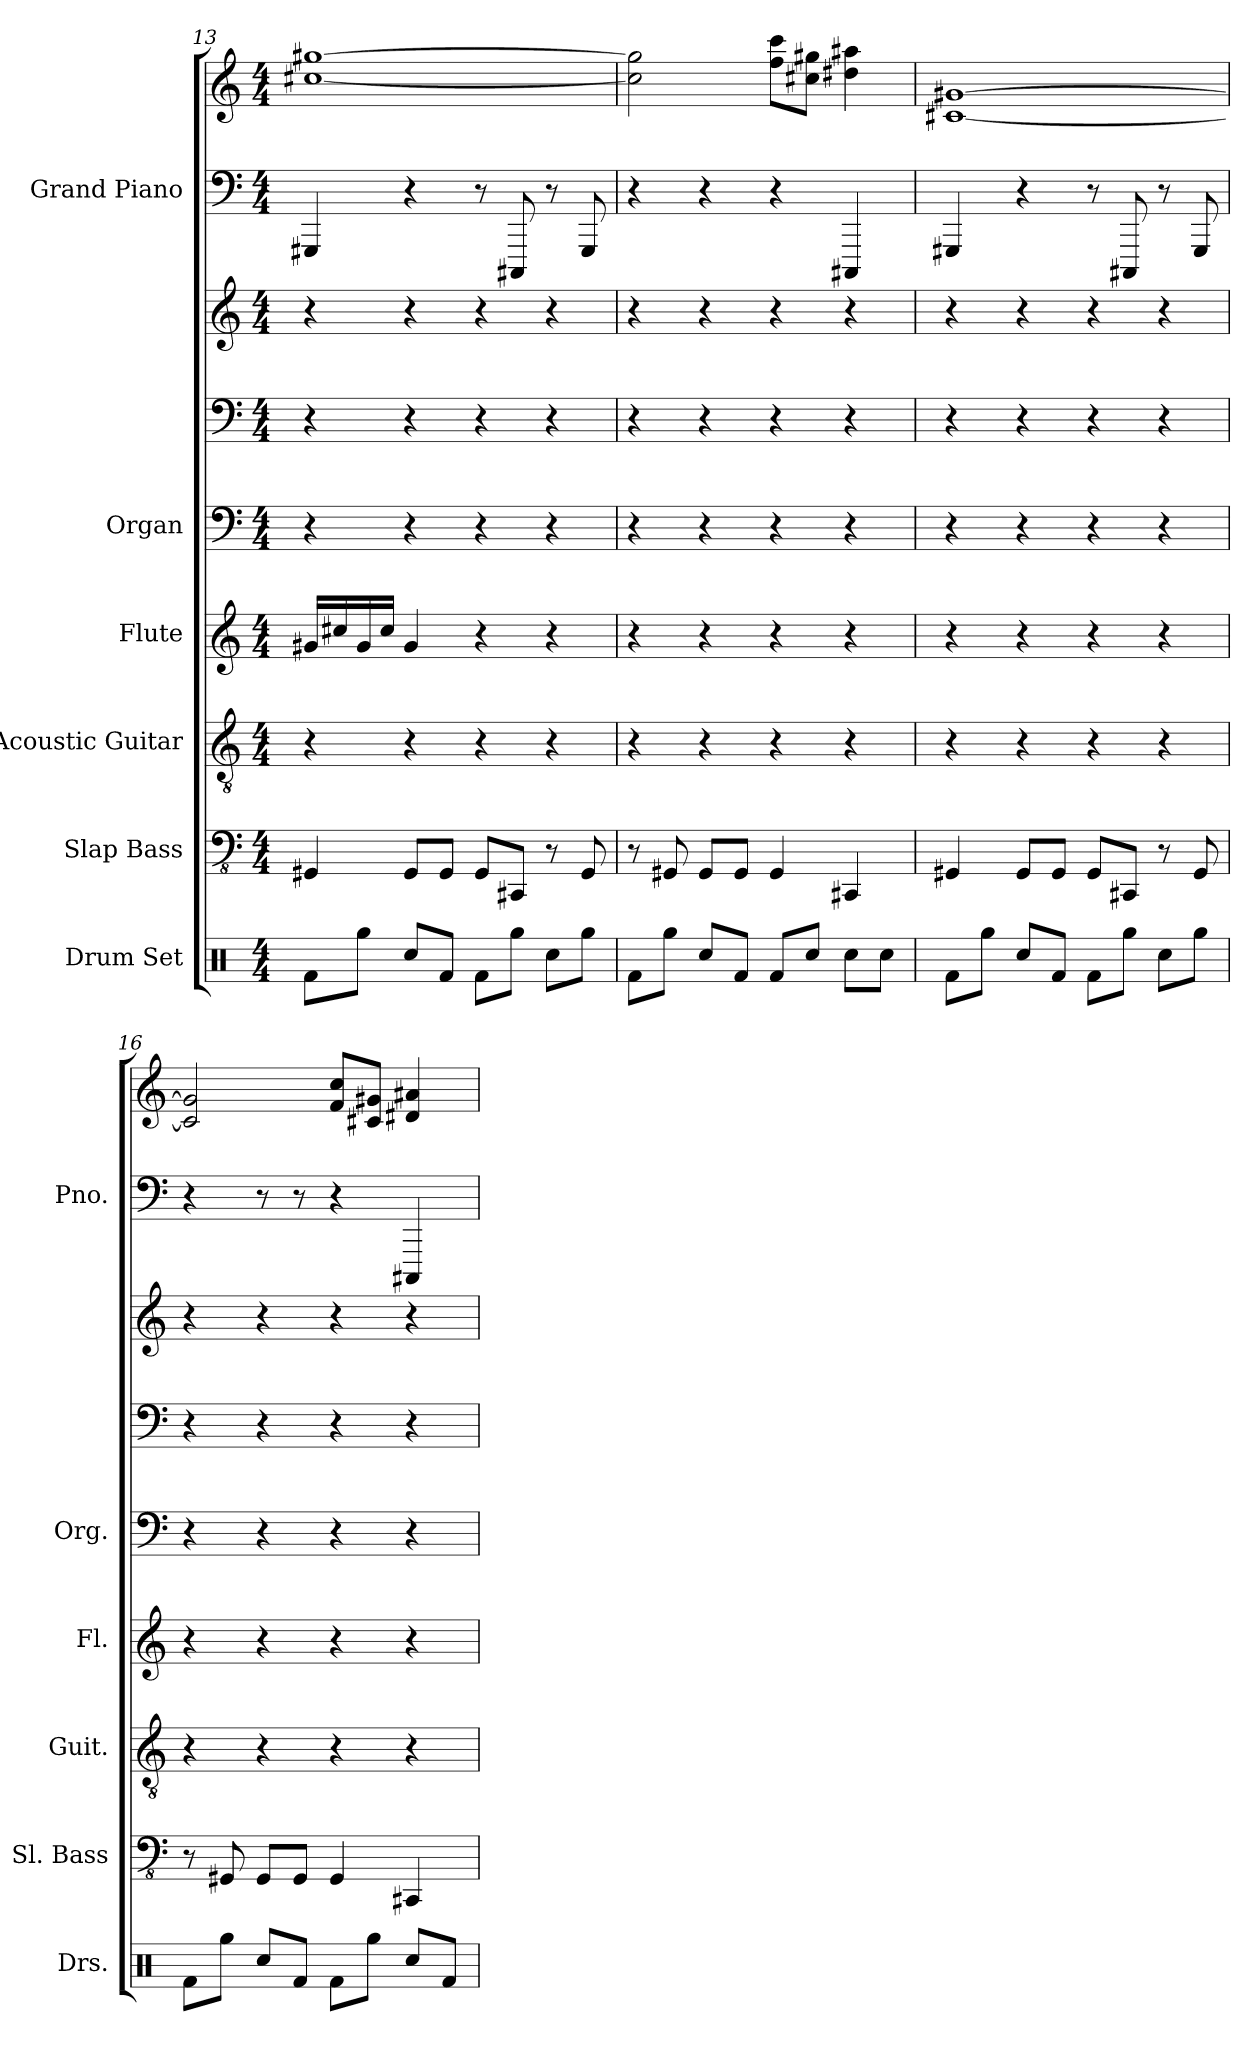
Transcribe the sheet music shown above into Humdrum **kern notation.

**kern	**kern	**kern	**kern	**kern	**kern	**kern	**kern	**kern
*part6	*part5	*part4	*part3	*part2	*part2	*part2	*part1	*part1
*staff9	*staff8	*staff7	*staff6	*staff5	*staff4	*staff3	*staff2	*staff1
*I"Drum Set	*I"Slap Bass	*I"Acoustic Guitar	*I"Flute	*I"Organ	*	*	*I"Grand Piano	*
*I'Drs.	*I'Sl. Bass	*I'Guit.	*I'Fl.	*I'Org.	*	*	*I'Pno.	*
*clefX	*clefFv4	*clefGv2	*clefG2	*clefF4	*clefF4	*clefG2	*clefF4	*clefG2
*k[]	*k[]	*k[]	*k[]	*k[]	*k[]	*k[]	*k[]	*k[]
*M4/4	*M4/4	*M4/4	*M4/4	*M4/4	*M4/4	*M4/4	*M4/4	*M4/4
=13	=13	=13	=13	=13	=13	=13	=13	=13
8RfL	4GGG#X	4r	16g#XLL	4r	4r	4r	4GGG#X	[1gg#X [1cc#X
.	.	.	16cc#X	.	.	.	.	.
8RggJ	.	.	16g#	.	.	.	.	.
.	.	.	16cc#JJ	.	.	.	.	.
8RccL	8GGG#L	4r	4g#	4r	4r	4r	4r	.
8RfJ	8GGG#J	.	.	.	.	.	.	.
8RfL	8GGG#L	4r	4r	4r	4r	4r	8r	.
8RggJ	8CCC#XJ	.	.	.	.	.	8CCC#X	.
8RccL	8r	4r	4r	4r	4r	4r	8r	.
8RggJ	8GGG#	.	.	.	.	.	8GGG#	.
=14	=14	=14	=14	=14	=14	=14	=14	=14
8RfL	8r	4r	4r	4r	4r	4r	4r	2cc#] 2gg#]
8RggJ	8GGG#X	.	.	.	.	.	.	.
8RccL	8GGG#L	4r	4r	4r	4r	4r	4r	.
8RfJ	8GGG#J	.	.	.	.	.	.	.
8RfL	4GGG#	4r	4r	4r	4r	4r	4r	8ccc 8ffL
8RccJ	.	.	.	.	.	.	.	8gg#X 8cc#XJ
8RccL	4CCC#X	4r	4r	4r	4r	4r	4CCC#X	4aa#X 4dd#X
8RccJ	.	.	.	.	.	.	.	.
=15	=15	=15	=15	=15	=15	=15	=15	=15
8RfL	4GGG#X	4r	4r	4r	4r	4r	4GGG#X	[1c#X [1g#X
8RggJ	.	.	.	.	.	.	.	.
8RccL	8GGG#L	4r	4r	4r	4r	4r	4r	.
8RfJ	8GGG#J	.	.	.	.	.	.	.
8RfL	8GGG#L	4r	4r	4r	4r	4r	8r	.
8RggJ	8CCC#XJ	.	.	.	.	.	8CCC#X	.
8RccL	8r	4r	4r	4r	4r	4r	8r	.
8RggJ	8GGG#	.	.	.	.	.	8GGG#	.
=16	=16	=16	=16	=16	=16	=16	=16	=16
8RfL	8r	4r	4r	4r	4r	4r	4r	2c#] 2g#]
8RggJ	8GGG#X	.	.	.	.	.	.	.
8RccL	8GGG#L	4r	4r	4r	4r	4r	8r	.
8RfJ	8GGG#J	.	.	.	.	.	8r	.
8RfL	4GGG#	4r	4r	4r	4r	4r	4r	8cc 8fL
8RggJ	.	.	.	.	.	.	.	8g#X 8c#XJ
8RccL	4CCC#X	4r	4r	4r	4r	4r	4CCC#X	4a#X 4d#X
8RfJ	.	.	.	.	.	.	.	.
=	=	=	=	=	=	=	=	=
*-	*-	*-	*-	*-	*-	*-	*-	*-
